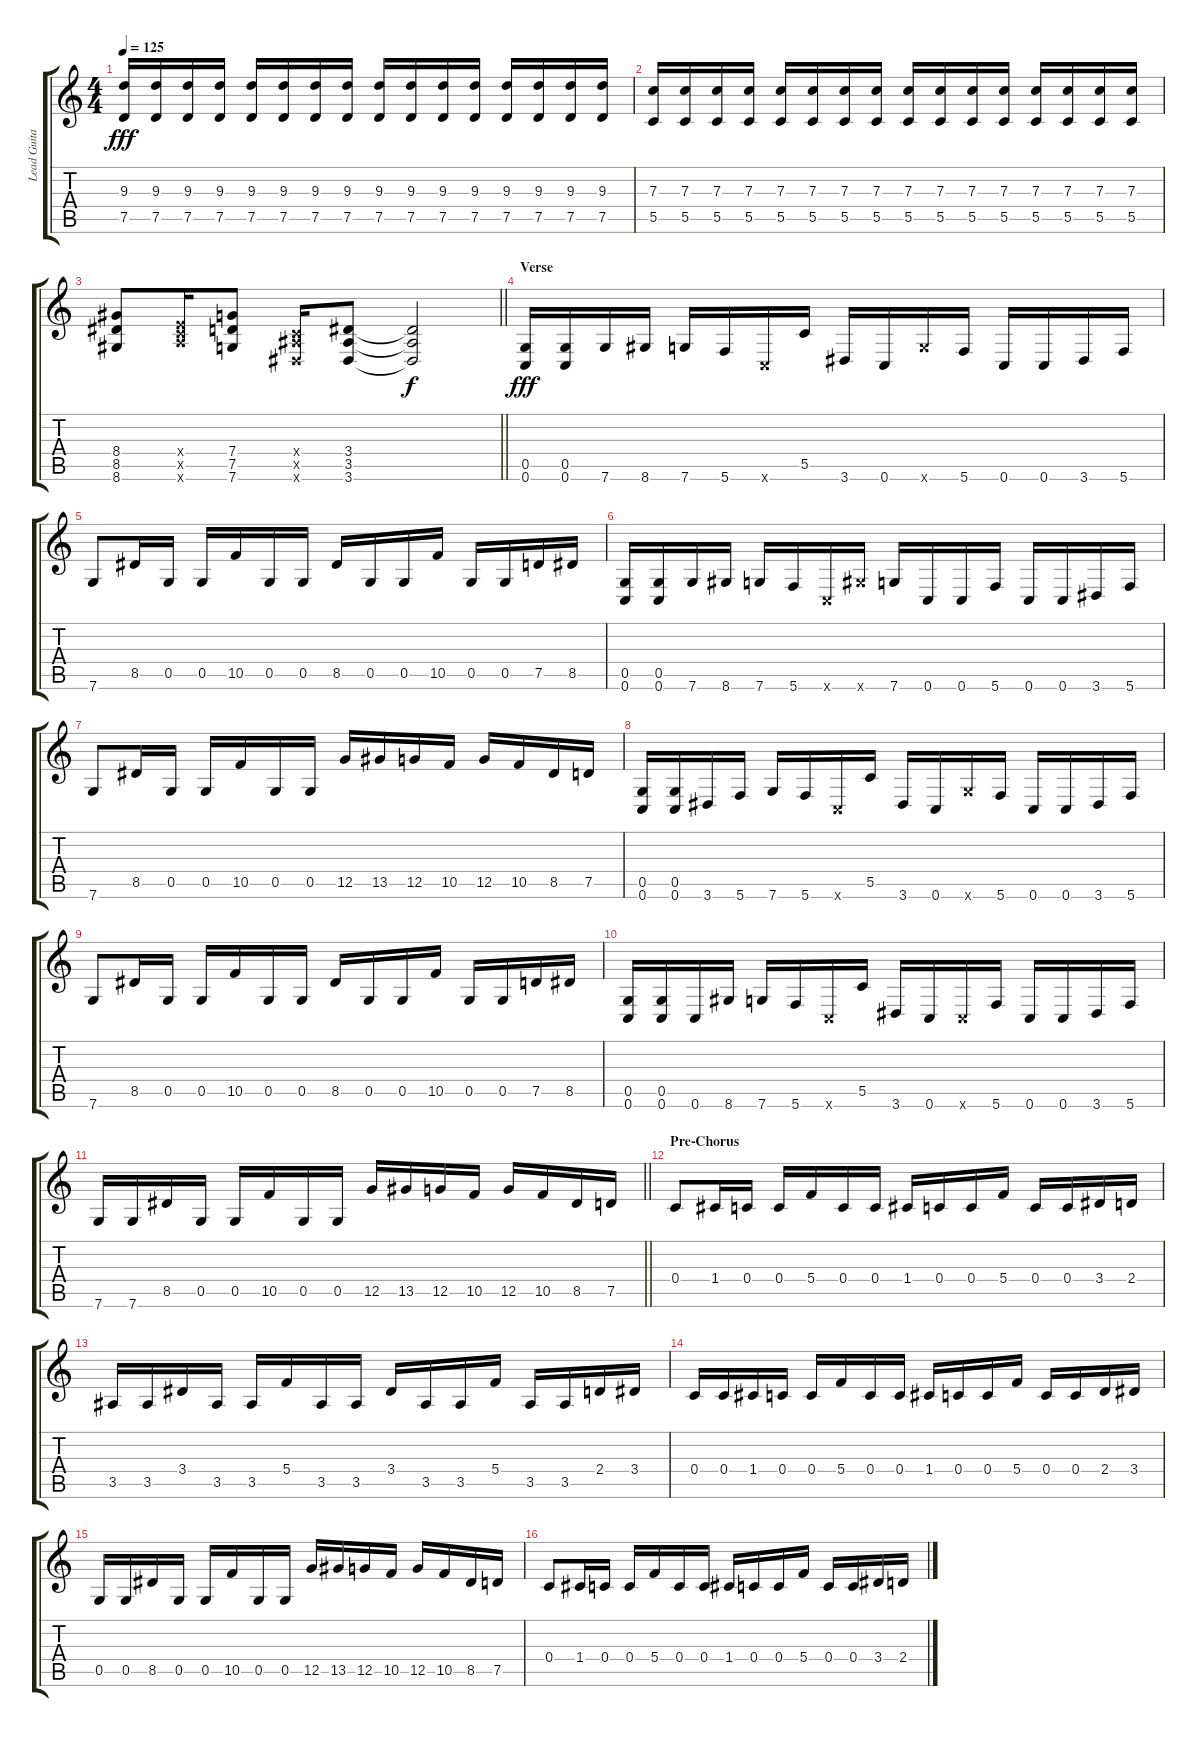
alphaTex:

\track ("Lead Guitar" "Lead Guita") {instrument overdrivenguitar}
\staff {score tabs}
\tuning (D4 A3 F3 C3 G2 C2) {hide}
\ts (4 4)
\tempo 125
\clef g2
\ks c
(9.3 7.5).16{dy fff} (9.3 7.5).16 (9.3 7.5).16 (9.3 7.5).16 (9.3 7.5).16 (9.3 7.5).16 (9.3 7.5).16 (9.3 7.5).16 (9.3 7.5).16 (9.3 7.5).16 (9.3 7.5).16 (9.3 7.5).16 (9.3 7.5).16 (9.3 7.5).16 (9.3 7.5).16 (9.3 7.5).16 |
(7.3 5.5).16 (7.3 5.5).16 (7.3 5.5).16 (7.3 5.5).16 (7.3 5.5).16 (7.3 5.5).16 (7.3 5.5).16 (7.3 5.5).16 (7.3 5.5).16 (7.3 5.5).16 (7.3 5.5).16 (7.3 5.5).16 (7.3 5.5).16 (7.3 5.5).16 (7.3 5.5).16 (7.3 5.5).16 |
\barLineRight lightlight
(8.4 8.5 8.6).8 (0.4{x} 9.5{x} 9.6{x}).16 (7.4 7.5 7.6).8 (0.4{x} 3.5{x} 3.6{x}).16 (3.4 3.5 3.6).8 (3.4{t} 3.5{t} 3.6{t}).2{dy f} |
\section ("" "Verse")
(0.5 0.6).16{dy fff} (0.5 0.6).16 7.6.16 8.6.16 7.6.16 5.6.16 0.6{x}.16 5.5.16 3.6.16 0.6.16 7.6{x}.16 5.6.16 0.6.16 0.6.16 3.6.16 5.6.16 |
7.6.8 8.5.16 0.5.16 0.5.16 10.5.16 0.5.16 0.5.16 8.5.16 0.5.16 0.5.16 10.5.16 0.5.16 0.5.16 7.5.16 8.5.16 |
(0.5 0.6).16 (0.5 0.6).16 7.6.16 8.6.16 7.6.16 5.6.16 0.6{x}.16 8.6{x}.16 7.6.16 0.6.16 0.6.16 5.6.16 0.6.16 0.6.16 3.6.16 5.6.16 |
7.6.8 8.5.16 0.5.16 0.5.16 10.5.16 0.5.16 0.5.16 12.5.16 13.5.16 12.5.16 10.5.16 12.5.16 10.5.16 8.5.16 7.5.16 |
(0.5 0.6).16 (0.5 0.6).16 3.6.16 5.6.16 7.6.16 5.6.16 0.6{x}.16 5.5.16 3.6.16 0.6.16 7.6{x}.16 5.6.16 0.6.16 0.6.16 3.6.16 5.6.16 |
7.6.8 8.5.16 0.5.16 0.5.16 10.5.16 0.5.16 0.5.16 8.5.16 0.5.16 0.5.16 10.5.16 0.5.16 0.5.16 7.5.16 8.5.16 |
(0.5 0.6).16 (0.5 0.6).16 0.6.16 8.6.16 7.6.16 5.6.16 0.6{x}.16 5.5.16 3.6.16 0.6.16 0.6{x}.16 5.6.16 0.6.16 0.6.16 3.6.16 5.6.16 |
\barLineRight lightlight
7.6.16 7.6.16 8.5.16 0.5.16 0.5.16 10.5.16 0.5.16 0.5.16 12.5.16 13.5.16 12.5.16 10.5.16 12.5.16 10.5.16 8.5.16 7.5.16 |
\section ("" "Pre-Chorus")
0.4.8 1.4.16 0.4.16 0.4.16 5.4.16 0.4.16 0.4.16 1.4.16 0.4.16 0.4.16 5.4.16 0.4.16 0.4.16 3.4.16 2.4.16 |
3.5.16 3.5.16 3.4.16 3.5.16 3.5.16 5.4.16 3.5.16 3.5.16 3.4.16 3.5.16 3.5.16 5.4.16 3.5.16 3.5.16 2.4.16 3.4.16 |
0.4.16 0.4.16 1.4.16 0.4.16 0.4.16 5.4.16 0.4.16 0.4.16 1.4.16 0.4.16 0.4.16 5.4.16 0.4.16 0.4.16 2.4.16 3.4.16 |
0.5.16 0.5.16 8.5.16 0.5.16 0.5.16 10.5.16 0.5.16 0.5.16 12.5.16 13.5.16 12.5.16 10.5.16 12.5.16 10.5.16 8.5.16 7.5.16 |
0.4.8 1.4.16 0.4.16 0.4.16 5.4.16 0.4.16 0.4.16 1.4.16 0.4.16 0.4.16 5.4.16 0.4.16 0.4.16 3.4.16 2.4.16
